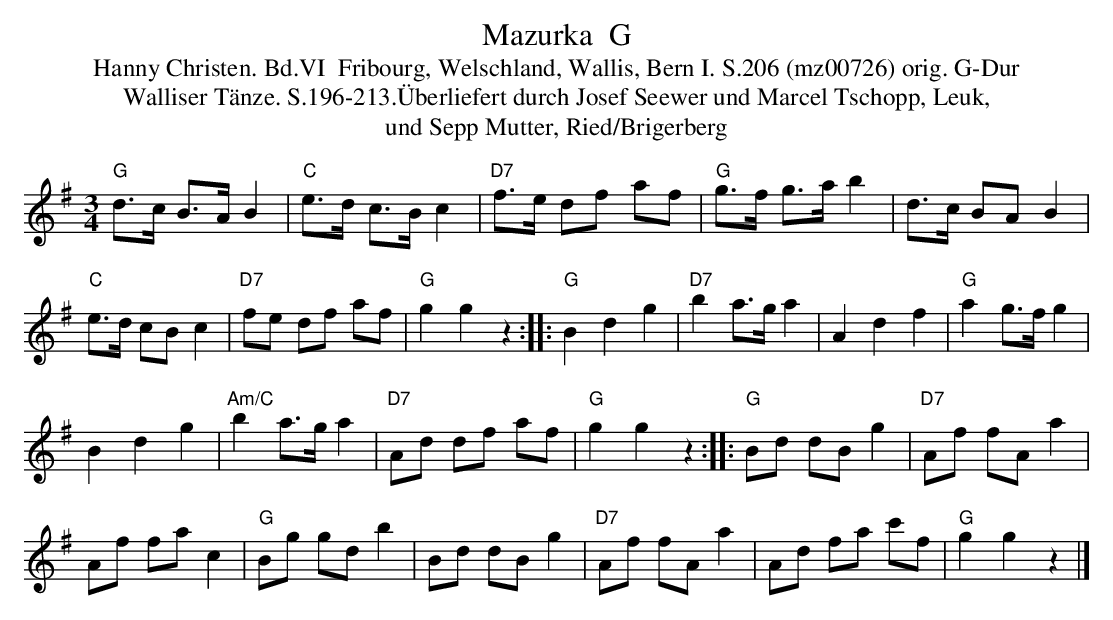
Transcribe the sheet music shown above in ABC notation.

X:1
T:Mazurka  G
T:Hanny Christen. Bd.VI  Fribourg, Welschland, Wallis, Bern I. S.206 (mz00726) orig. G-Dur
T:Walliser T\"anze. S.196-213.\"Uberliefert durch Josef Seewer und Marcel Tschopp, Leuk,
T: und Sepp Mutter, Ried/Brigerberg
M:3/4
L:1/8
K:G %%MIDI gchordon
"G"d>c B>A B2 | "C"e>d c>Bc2 | "D7"f>e df af | "G"g>f g>ab2 | d>c BAB2 |
"C"e>d cBc2 | "D7"fe df af | "G"g2g2z2 :: "G"B2d2g2 | "D7"b2 a>ga2 | A2d2f2 | "G"a2 g>fg2 |
B2d2g2 | "Am/C"b2 a>ga2 | "D7"Ad df af | "G"g2g2z2 :: "G"Bd dBg2 | "D7"Af fAa2 |
Af fac2 | "G"Bg gdb2 | Bd dBg2 | "D7"Af fAa2 | Ad fa c'f | "G"g2g2z2 |]
